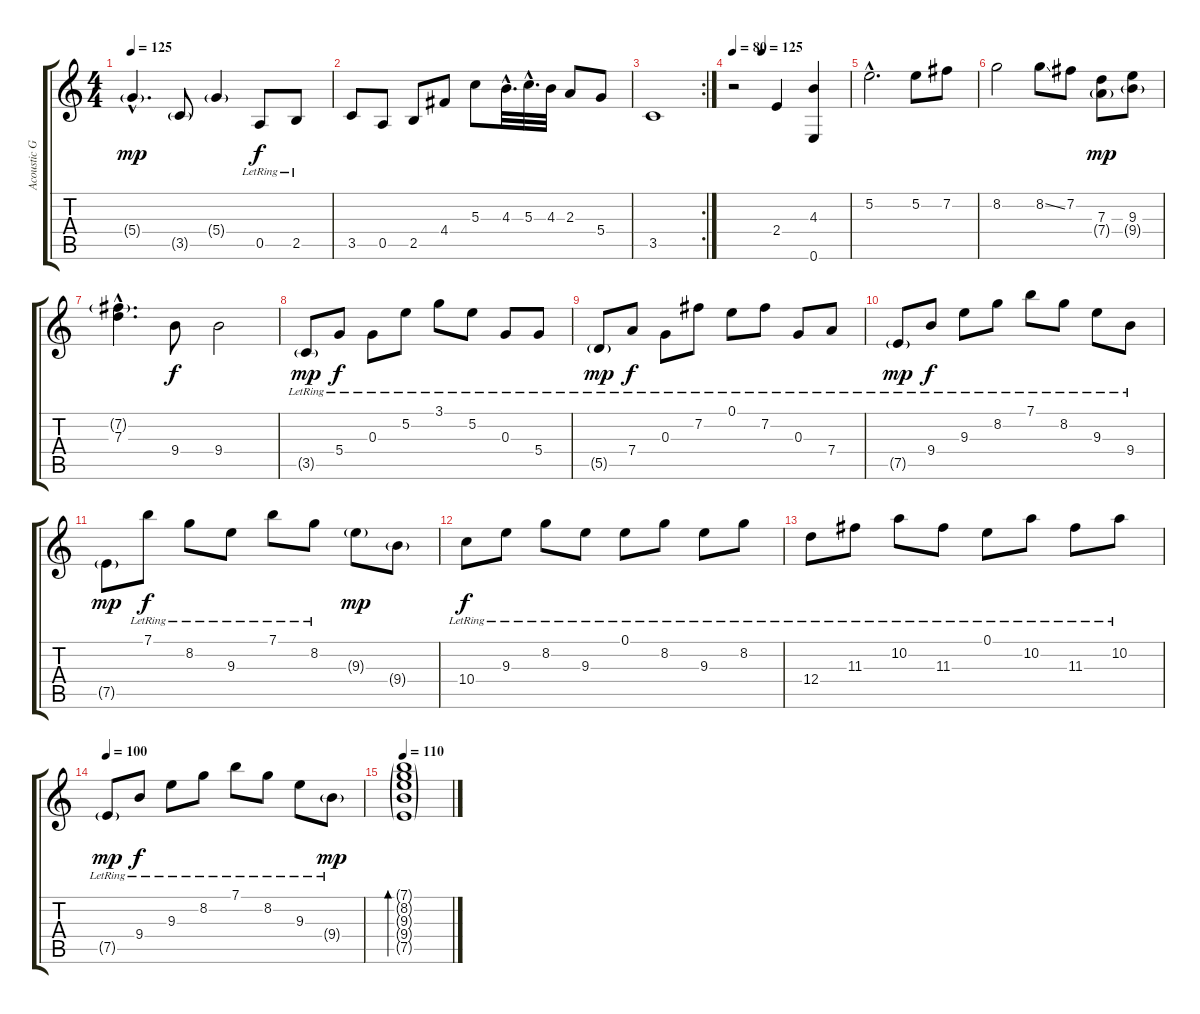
\track ("Acoustic Guitar II" "Acoustic G") {instrument acousticguitarsteel}
\staff {score tabs}
\tuning (E4 B3 G3 D3 A2 E2) {hide}
\ts (4 4)
\tempo 125
\clef g2
\ks c
5.4{g hac}.4{d dy mp} 3.5{g}.8 5.4{g}.4 0.5{lr}.8{dy f} 2.5{lr}.8 |
3.5.8 0.5.8 2.5.8 4.4.8 5.3.8 4.3{hac}.32{d} 5.3{hac}.32{d} 4.3.32 2.3.8 5.4.8 |
\rc 2
3.5.1 |
\tempo 80
\tempo (125 0.25)
r.2 2.4.4 (4.3 0.6).4 |
5.2{hac}.2{d} 5.2.8 7.2.8 |
8.2.2 8.2{ss}.8 7.2.8 (7.3 7.4{g}).8{dy mp} (9.3 9.4{g}).8 |
(7.2{g hac} 7.3{hac}).4{d} 9.4.8{dy f} 9.4.2 |
3.5{g lr}.8{dy mp} 5.4{lr}.8{dy f} 0.3{lr}.8 5.2{lr}.8 3.1{lr}.8 5.2{lr}.8 0.3{lr}.8 5.4{lr}.8 |
5.5{g lr}.8{dy mp} 7.4{lr}.8{dy f} 0.3{lr}.8 7.2{lr}.8 0.1{lr}.8 7.2{lr}.8 0.3{lr}.8 7.4{lr}.8 |
7.5{g lr}.8{dy mp} 9.4{lr}.8{dy f} 9.3{lr}.8 8.2{lr}.8 7.1{lr}.8 8.2{lr}.8 9.3{lr}.8 9.4{lr}.8 |
7.5{g}.8{dy mp} 7.1{lr}.8{dy f} 8.2{lr}.8 9.3{lr}.8 7.1{lr}.8 8.2{lr}.8 9.3{g}.8{dy mp} 9.4{g}.8 |
10.4{lr}.8{dy f} 9.3{lr}.8 8.2{lr}.8 9.3{lr}.8 0.1{lr}.8 8.2{lr}.8 9.3{lr}.8 8.2{lr}.8 |
12.4{lr}.8 11.3{lr}.8 10.2{lr}.8 11.3{lr}.8 0.1{lr}.8 10.2{lr}.8 11.3{lr}.8 10.2{lr}.8 |
\tempo 100
7.5{g lr}.8{dy mp} 9.4{lr}.8{dy f} 9.3{lr}.8 8.2{lr}.8 7.1{lr}.8 8.2{lr}.8 9.3{lr}.8 9.4{g lr}.8{dy mp} |
\tempo 110
(7.1{g} 8.2{g} 9.3{g} 9.4{g} 7.5{g}).1{bd 120}
